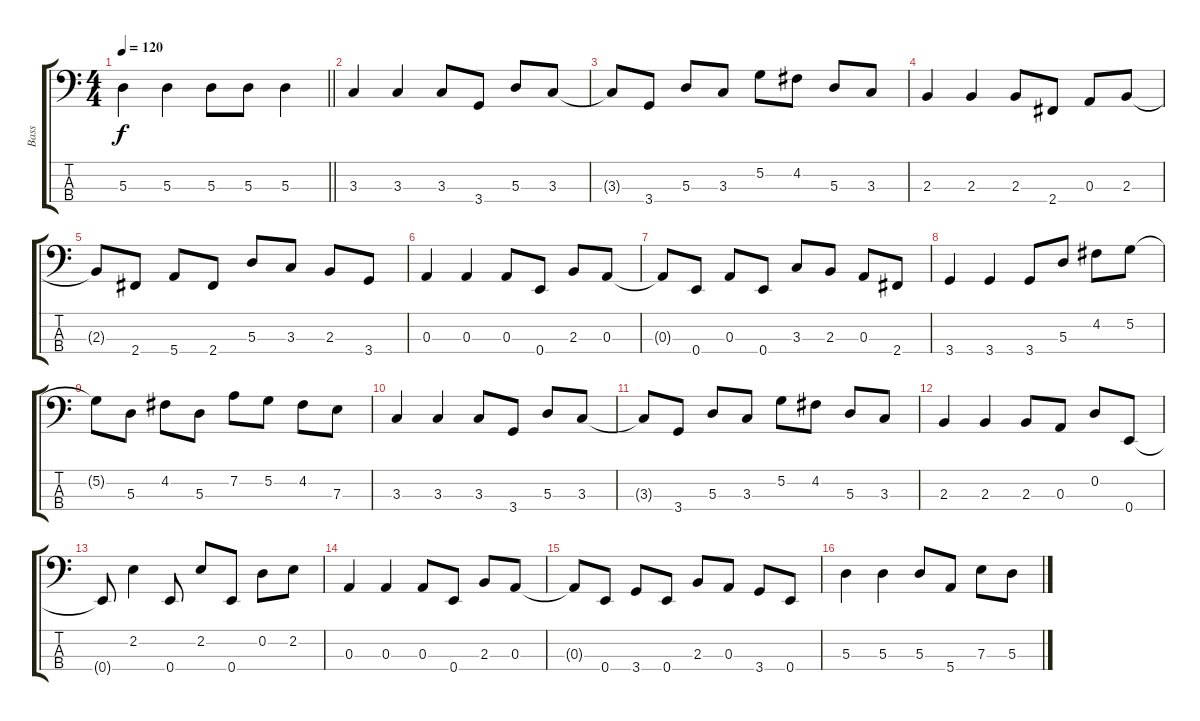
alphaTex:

\track ("Bass" "Bass") {instrument electricbassfinger}
\staff {score tabs}
\tuning (G2 D2 A1 E1) {hide}
\ts (4 4)
\tempo 120
\clef f4
\barLineRight lightlight
\ks c
5.3{t}.4{dy f} 5.3.4 5.3.8 5.3.8 5.3.4 |
3.3.4 3.3.4 3.3.8 3.4.8 5.3.8 3.3.8 |
3.3{t}.8 3.4.8 5.3.8 3.3.8 5.2.8 4.2.8 5.3.8 3.3.8 |
2.3.4 2.3.4 2.3.8 2.4.8 0.3.8 2.3.8 |
2.3{t}.8 2.4.8 5.4.8 2.4.8 5.3.8 3.3.8 2.3.8 3.4.8 |
0.3.4 0.3.4 0.3.8 0.4.8 2.3.8 0.3.8 |
0.3{t}.8 0.4.8 0.3.8 0.4.8 3.3.8 2.3.8 0.3.8 2.4.8 |
3.4.4 3.4.4 3.4.8 5.3.8 4.2.8 5.2.8 |
5.2{t}.8 5.3.8 4.2.8 5.3.8 7.2.8 5.2.8 4.2.8 7.3.8 |
3.3.4 3.3.4 3.3.8 3.4.8 5.3.8 3.3.8 |
3.3{t}.8 3.4.8 5.3.8 3.3.8 5.2.8 4.2.8 5.3.8 3.3.8 |
2.3.4 2.3.4 2.3.8 0.3.8 0.2.8 0.4.8 |
0.4{t}.8 2.2.4 0.4.8 2.2.8 0.4.8 0.2.8 2.2.8 |
0.3.4 0.3.4 0.3.8 0.4.8 2.3.8 0.3.8 |
0.3{t}.8 0.4.8 3.4.8 0.4.8 2.3.8 0.3.8 3.4.8 0.4.8 |
5.3.4 5.3.4 5.3.8 5.4.8 7.3.8 5.3.8
